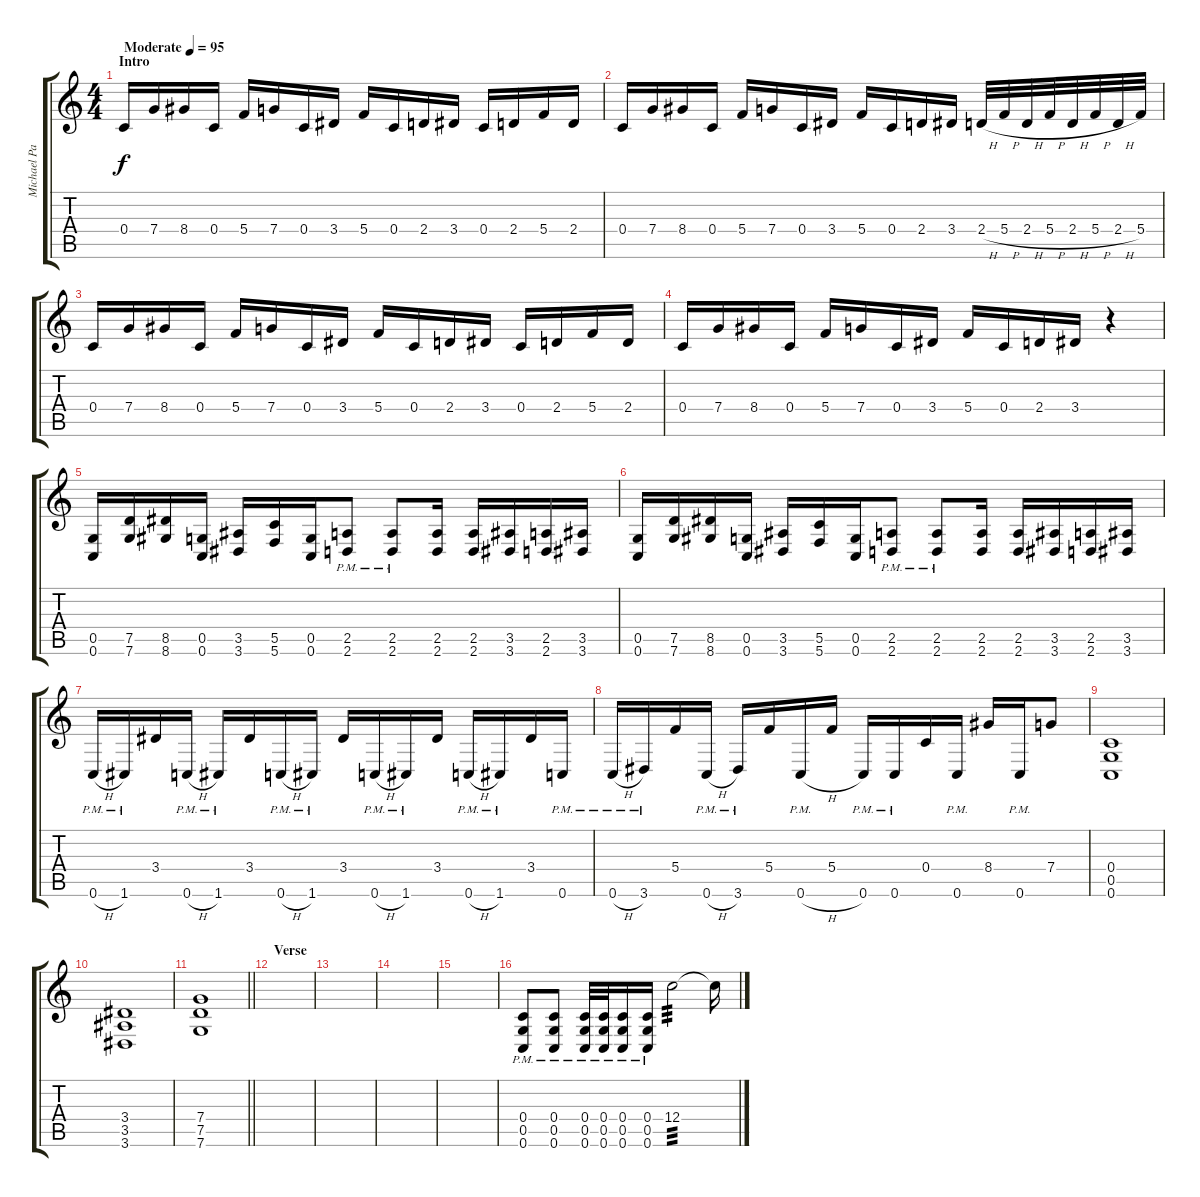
\track ("Michael Paget" "Michael Pa") {instrument distortionguitar}
\staff {score tabs}
\tuning (D4 A3 F3 C3 G2 C2) {hide}
\ts (4 4)
\section ("" "Intro")
\tempo (95 "Moderate")
\clef g2
\ks c
0.4.16{dy f instrument distortionguitar} 7.4.16 8.4.16 0.4.16 5.4.16 7.4.16 0.4.16 3.4.16 5.4.16 0.4.16 2.4.16 3.4.16 0.4.16 2.4.16 5.4.16 2.4.16 |
0.4.16 7.4.16 8.4.16 0.4.16 5.4.16 7.4.16 0.4.16 3.4.16 5.4.16 0.4.16 2.4.16 3.4.16 2.4{h}.32 5.4{h}.32 2.4{h}.32 5.4{h}.32 2.4{h}.32 5.4{h}.32 2.4{h}.32 5.4.32 |
0.4.16 7.4.16 8.4.16 0.4.16 5.4.16 7.4.16 0.4.16 3.4.16 5.4.16 0.4.16 2.4.16 3.4.16 0.4.16 2.4.16 5.4.16 2.4.16 |
0.4.16 7.4.16 8.4.16 0.4.16 5.4.16 7.4.16 0.4.16 3.4.16 5.4.16 0.4.16 2.4.16 3.4.16 r.4 |
(0.5 0.6).16 (7.5 7.6).16 (8.5 8.6).16 (0.5 0.6).16 (3.5 3.6).16 (5.5 5.6).16 (0.5 0.6).16 (2.5{pm} 2.6{pm}).8 (2.5{pm} 2.6{pm}).8 (2.5 2.6).16 (2.5 2.6).16 (3.5 3.6).16 (2.5 2.6).16 (3.5 3.6).16 |
(0.5 0.6).16 (7.5 7.6).16 (8.5 8.6).16 (0.5 0.6).16 (3.5 3.6).16 (5.5 5.6).16 (0.5 0.6).16 (2.5{pm} 2.6{pm}).8 (2.5{pm} 2.6{pm}).8 (2.5 2.6).16 (2.5 2.6).16 (3.5 3.6).16 (2.5 2.6).16 (3.5 3.6).16 |
0.6{h pm}.16 1.6{pm}.16 3.4.16 0.6{h pm}.16 1.6{pm}.16 3.4.16 0.6{h pm}.16 1.6{pm}.16 3.4.16 0.6{h pm}.16 1.6{pm}.16 3.4.16 0.6{h pm}.16 1.6{pm}.16 3.4.16 0.6{pm}.16 |
0.6{h pm}.16 3.6{pm}.16 5.4.16 0.6{h pm}.16 3.6{pm}.16 5.4.16 0.6{h pm}.16 5.4.16 0.6{pm}.16 0.6{pm}.16 0.4.16 0.6{pm}.16 8.4.16 0.6{pm}.16 7.4.8 |
(0.4 0.5 0.6).1 |
(3.4 3.5 3.6).1 |
\barLineRight lightlight
(7.4 7.5 7.6).1 |
\section ("" "Verse")
|
|
|
|
(0.4{pm} 0.5{pm} 0.6{pm}).8 (0.4{pm} 0.5{pm} 0.6{pm}).8 (0.4{pm} 0.5{pm} 0.6{pm}).32 (0.4{pm} 0.5{pm} 0.6{pm}).32 (0.4{pm} 0.5{pm} 0.6{pm}).16 (0.4{pm} 0.5{pm} 0.6{pm}).16 12.4.2{tp 3} 12.4{t}.16
